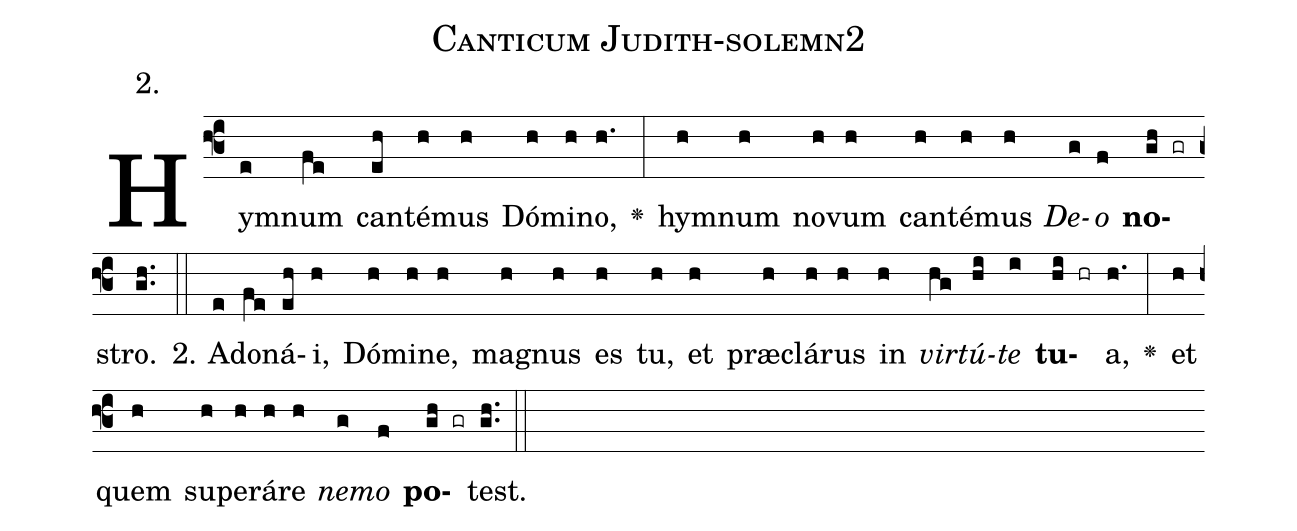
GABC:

name: Canticum Judith-solemn2;
annotation: 2.;
%%
(f3)Hym(e)num(fe) can(eh)té(h)mus(h) Dó(h)mi(h)no,(h.) <v>\greheightstar</v>(:) hym(h)num(h) no(h)vum(h) can(h)té(h)mus(h) <i>De</i>(g)<i>o</i>(f) <b>no</b>(gh gr)stro.(gh..) (::)
2. A(e)do(fe)ná(eh)i,(h) Dó(h)mi(h)ne,(h) ma(h)gnus(h) es(h) tu,(h) et(h) præ(h)clá(h)rus(h) in(h) <i>vir</i>(hg)<i>tú</i>(hi)<i>te</i>(i) <b>tu</b>(hi hr)a,(h.) <v>\greheightstar</v>(:) et(h) quem(h) su(h)pe(h)rá(h)re(h) <i>ne</i>(g)<i>mo</i>(f) <b>po</b>(gh gr)test.(gh..) (::)


%E(h) u(h) o(g) u(f) a(gh) e.(gh..) (::)
